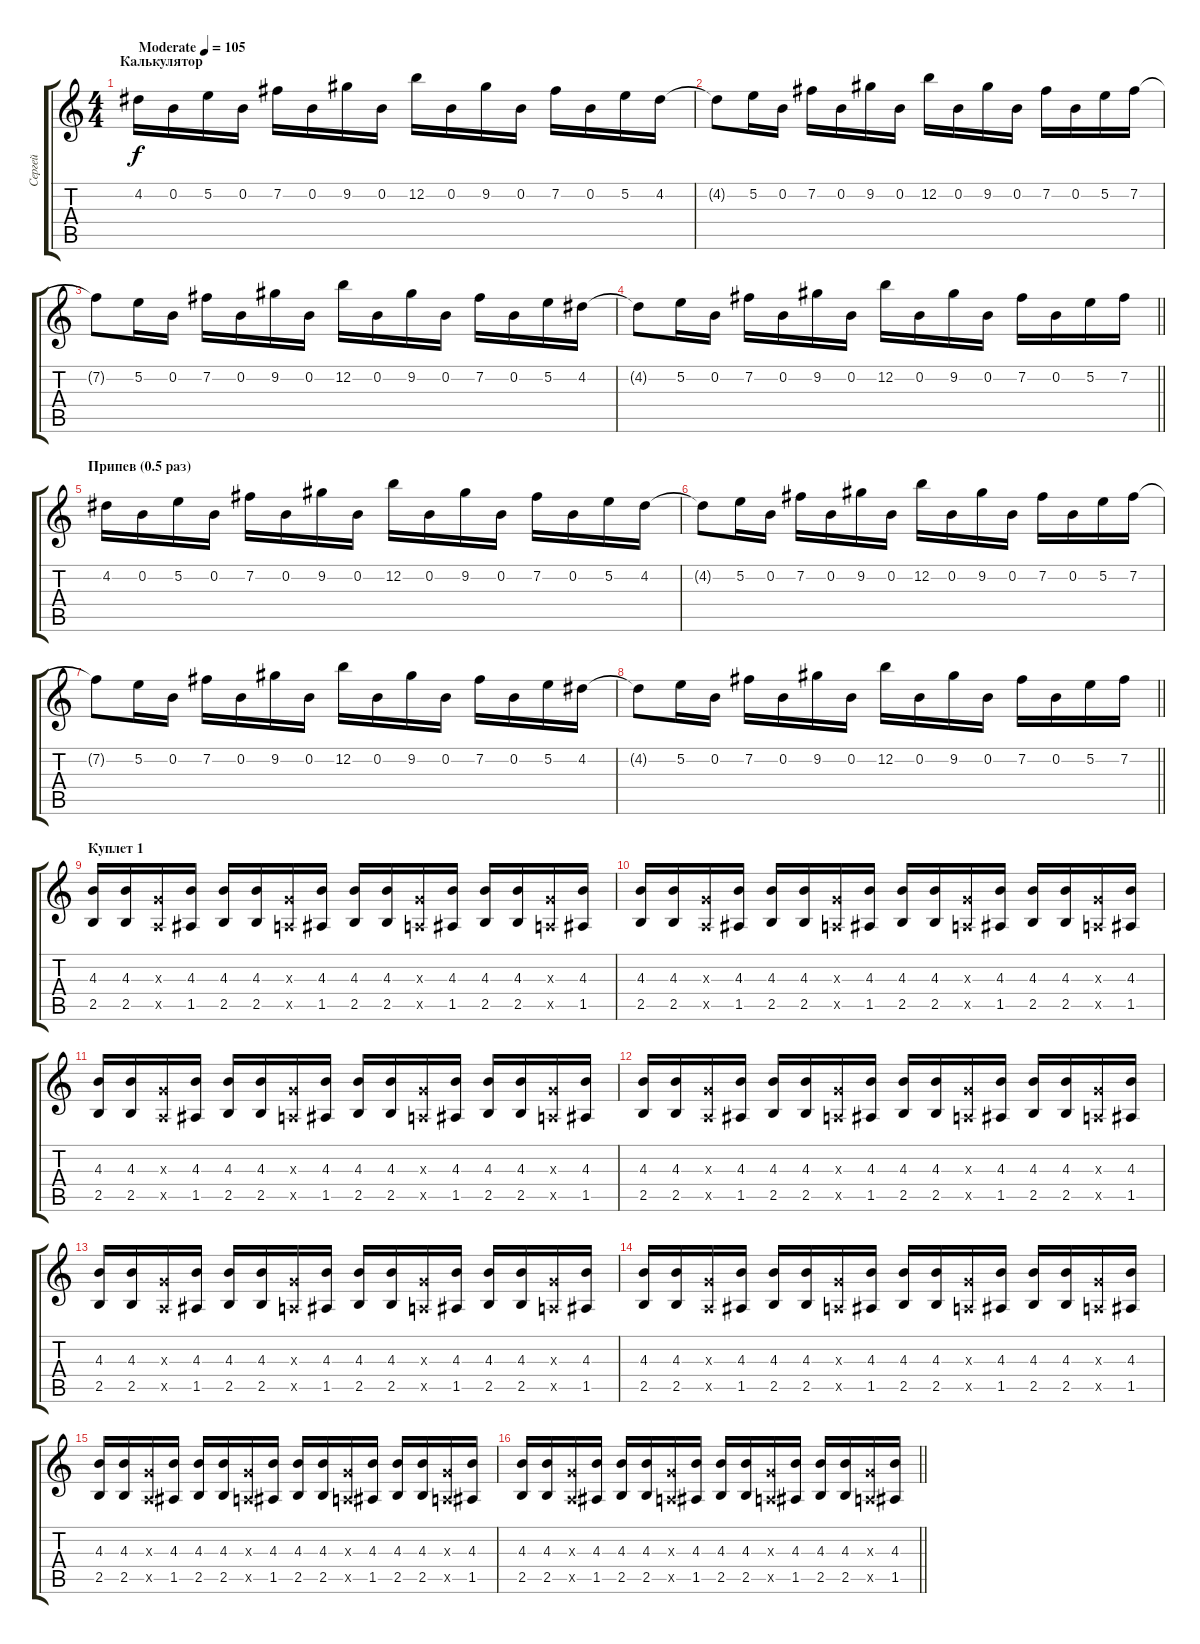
\track ("Сергей" "Сергей") {instrument overdrivenguitar}
\staff {score tabs}
\tuning (E4 B3 G3 D3 A2 E2) {hide}
\ts (4 4)
\section ("" "Калькулятор")
\tempo (105 "Moderate")
\clef g2
\ks c
4.2.16{dy f instrument overdrivenguitar} 0.2.16 5.2.16 0.2.16 7.2.16 0.2.16 9.2.16 0.2.16 12.2.16 0.2.16 9.2.16 0.2.16 7.2.16 0.2.16 5.2.16 4.2.16 |
4.2{t}.8 5.2.16 0.2.16 7.2.16 0.2.16 9.2.16 0.2.16 12.2.16 0.2.16 9.2.16 0.2.16 7.2.16 0.2.16 5.2.16 7.2.16 |
7.2{t}.8 5.2.16 0.2.16 7.2.16 0.2.16 9.2.16 0.2.16 12.2.16 0.2.16 9.2.16 0.2.16 7.2.16 0.2.16 5.2.16 4.2.16 |
\barLineRight lightlight
4.2{t}.8 5.2.16 0.2.16 7.2.16 0.2.16 9.2.16 0.2.16 12.2.16 0.2.16 9.2.16 0.2.16 7.2.16 0.2.16 5.2.16 7.2.16 |
\section ("" "Припев (0.5 раз)")
4.2.16 0.2.16 5.2.16 0.2.16 7.2.16 0.2.16 9.2.16 0.2.16 12.2.16 0.2.16 9.2.16 0.2.16 7.2.16 0.2.16 5.2.16 4.2.16 |
4.2{t}.8 5.2.16 0.2.16 7.2.16 0.2.16 9.2.16 0.2.16 12.2.16 0.2.16 9.2.16 0.2.16 7.2.16 0.2.16 5.2.16 7.2.16 |
7.2{t}.8 5.2.16 0.2.16 7.2.16 0.2.16 9.2.16 0.2.16 12.2.16 0.2.16 9.2.16 0.2.16 7.2.16 0.2.16 5.2.16 4.2.16 |
\barLineRight lightlight
4.2{t}.8 5.2.16 0.2.16 7.2.16 0.2.16 9.2.16 0.2.16 12.2.16 0.2.16 9.2.16 0.2.16 7.2.16 0.2.16 5.2.16 7.2.16 |
\section ("" "Куплет 1")
(4.3 2.5).16 (4.3 2.5).16 (0.3{x} 0.5{x}).16 (4.3 1.5).16 (4.3 2.5).16 (4.3 2.5).16 (0.3{x} 0.5{x}).16 (4.3 1.5).16 (4.3 2.5).16 (4.3 2.5).16 (0.3{x} 0.5{x}).16 (4.3 1.5).16 (4.3 2.5).16 (4.3 2.5).16 (0.3{x} 0.5{x}).16 (4.3 1.5).16 |
(4.3 2.5).16 (4.3 2.5).16 (0.3{x} 0.5{x}).16 (4.3 1.5).16 (4.3 2.5).16 (4.3 2.5).16 (0.3{x} 0.5{x}).16 (4.3 1.5).16 (4.3 2.5).16 (4.3 2.5).16 (0.3{x} 0.5{x}).16 (4.3 1.5).16 (4.3 2.5).16 (4.3 2.5).16 (0.3{x} 0.5{x}).16 (4.3 1.5).16 |
(4.3 2.5).16 (4.3 2.5).16 (0.3{x} 0.5{x}).16 (4.3 1.5).16 (4.3 2.5).16 (4.3 2.5).16 (0.3{x} 0.5{x}).16 (4.3 1.5).16 (4.3 2.5).16 (4.3 2.5).16 (0.3{x} 0.5{x}).16 (4.3 1.5).16 (4.3 2.5).16 (4.3 2.5).16 (0.3{x} 0.5{x}).16 (4.3 1.5).16 |
(4.3 2.5).16 (4.3 2.5).16 (0.3{x} 0.5{x}).16 (4.3 1.5).16 (4.3 2.5).16 (4.3 2.5).16 (0.3{x} 0.5{x}).16 (4.3 1.5).16 (4.3 2.5).16 (4.3 2.5).16 (0.3{x} 0.5{x}).16 (4.3 1.5).16 (4.3 2.5).16 (4.3 2.5).16 (0.3{x} 0.5{x}).16 (4.3 1.5).16 |
(4.3 2.5).16 (4.3 2.5).16 (0.3{x} 0.5{x}).16 (4.3 1.5).16 (4.3 2.5).16 (4.3 2.5).16 (0.3{x} 0.5{x}).16 (4.3 1.5).16 (4.3 2.5).16 (4.3 2.5).16 (0.3{x} 0.5{x}).16 (4.3 1.5).16 (4.3 2.5).16 (4.3 2.5).16 (0.3{x} 0.5{x}).16 (4.3 1.5).16 |
(4.3 2.5).16 (4.3 2.5).16 (0.3{x} 0.5{x}).16 (4.3 1.5).16 (4.3 2.5).16 (4.3 2.5).16 (0.3{x} 0.5{x}).16 (4.3 1.5).16 (4.3 2.5).16 (4.3 2.5).16 (0.3{x} 0.5{x}).16 (4.3 1.5).16 (4.3 2.5).16 (4.3 2.5).16 (0.3{x} 0.5{x}).16 (4.3 1.5).16 |
(4.3 2.5).16 (4.3 2.5).16 (0.3{x} 0.5{x}).16 (4.3 1.5).16 (4.3 2.5).16 (4.3 2.5).16 (0.3{x} 0.5{x}).16 (4.3 1.5).16 (4.3 2.5).16 (4.3 2.5).16 (0.3{x} 0.5{x}).16 (4.3 1.5).16 (4.3 2.5).16 (4.3 2.5).16 (0.3{x} 0.5{x}).16 (4.3 1.5).16 |
\barLineRight lightlight
(4.3 2.5).16 (4.3 2.5).16 (0.3{x} 0.5{x}).16 (4.3 1.5).16 (4.3 2.5).16 (4.3 2.5).16 (0.3{x} 0.5{x}).16 (4.3 1.5).16 (4.3 2.5).16 (4.3 2.5).16 (0.3{x} 0.5{x}).16 (4.3 1.5).16 (4.3 2.5).16 (4.3 2.5).16 (0.3{x} 0.5{x}).16 (4.3 1.5).16
